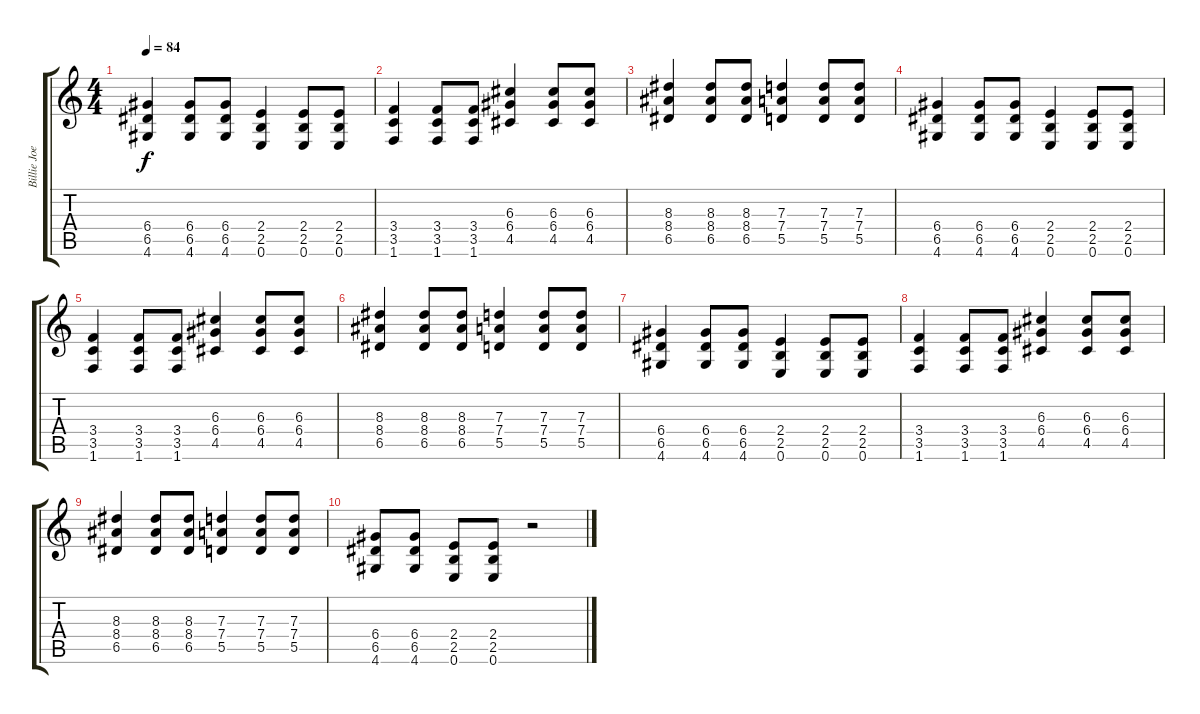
\track ("Billie Joe Amrstrong - Rhythm 2" "Billie Joe") {instrument distortionguitar}
\staff {score tabs}
\tuning (E4 B3 G3 D3 A2 E2) {hide}
\ts (4 4)
\tempo 84
\clef g2
\ks c
(6.4 6.5 4.6).4{dy f} (6.4 6.5 4.6).8 (6.4 6.5 4.6).8 (2.4 2.5 0.6).4 (2.4 2.5 0.6).8 (2.4 2.5 0.6).8 |
(3.4 3.5 1.6).4 (3.4 3.5 1.6).8 (3.4 3.5 1.6).8 (6.3 6.4 4.5).4 (6.3 6.4 4.5).8 (6.3 6.4 4.5).8 |
(8.3 8.4 6.5).4 (8.3 8.4 6.5).8 (8.3 8.4 6.5).8 (7.3 7.4 5.5).4 (7.3 7.4 5.5).8 (7.3 7.4 5.5).8 |
(6.4 6.5 4.6).4 (6.4 6.5 4.6).8 (6.4 6.5 4.6).8 (2.4 2.5 0.6).4 (2.4 2.5 0.6).8 (2.4 2.5 0.6).8 |
(3.4 3.5 1.6).4 (3.4 3.5 1.6).8 (3.4 3.5 1.6).8 (6.3 6.4 4.5).4 (6.3 6.4 4.5).8 (6.3 6.4 4.5).8 |
(8.3 8.4 6.5).4 (8.3 8.4 6.5).8 (8.3 8.4 6.5).8 (7.3 7.4 5.5).4 (7.3 7.4 5.5).8 (7.3 7.4 5.5).8 |
(6.4 6.5 4.6).4 (6.4 6.5 4.6).8 (6.4 6.5 4.6).8 (2.4 2.5 0.6).4 (2.4 2.5 0.6).8 (2.4 2.5 0.6).8 |
(3.4 3.5 1.6).4 (3.4 3.5 1.6).8 (3.4 3.5 1.6).8 (6.3 6.4 4.5).4 (6.3 6.4 4.5).8 (6.3 6.4 4.5).8 |
(8.3 8.4 6.5).4 (8.3 8.4 6.5).8 (8.3 8.4 6.5).8 (7.3 7.4 5.5).4 (7.3 7.4 5.5).8 (7.3 7.4 5.5).8 |
(6.4 6.5 4.6).8 (6.4 6.5 4.6).8 (2.4 2.5 0.6).8 (2.4 2.5 0.6).8 r.2
